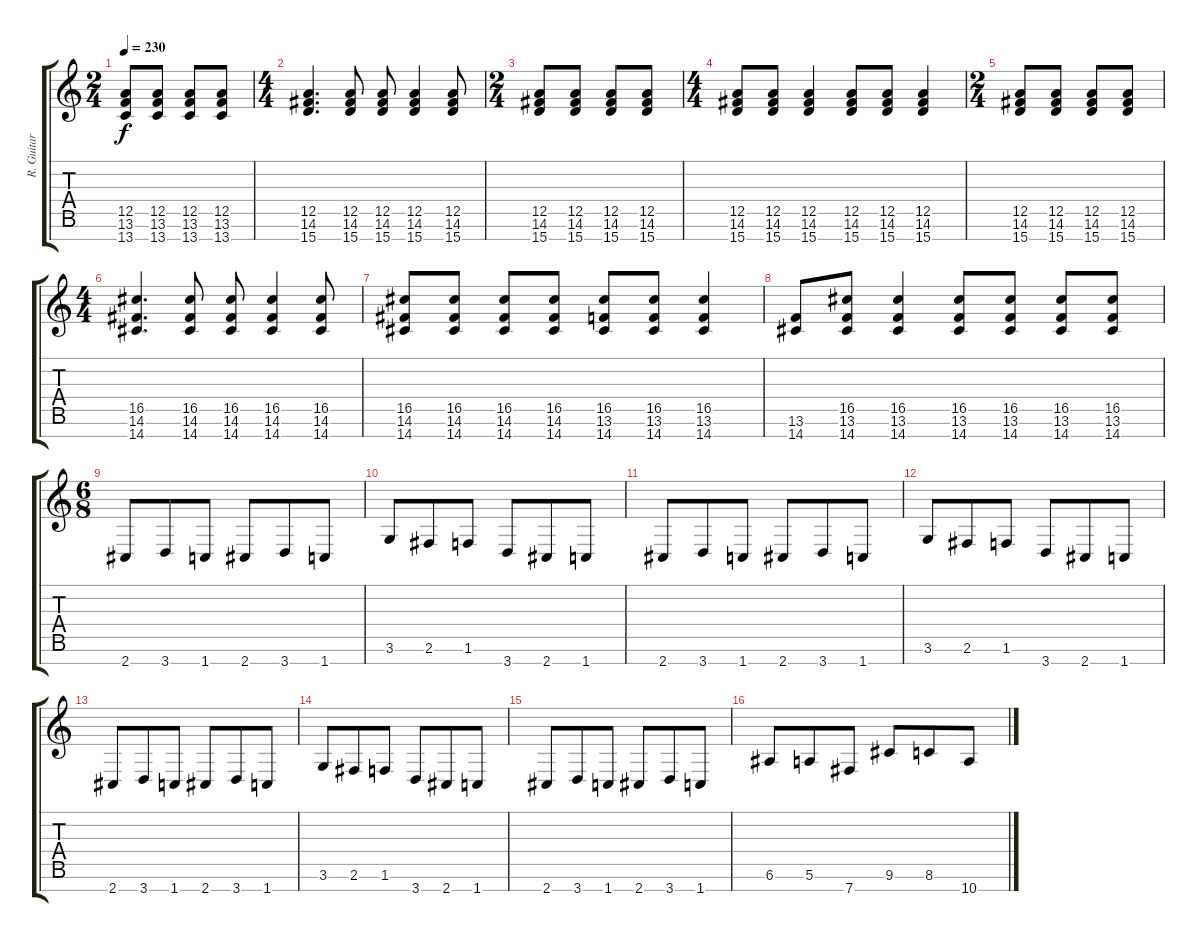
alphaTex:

\track ("R. Guitar 1" "R. Guitar ") {instrument distortionguitar}
\staff {score tabs}
\tuning (E4 B3 G3 D3 A2 E2 B1) {hide}
\ts (2 4)
\tempo 230
\clef g2
\ks c
(12.5 13.6 13.7).8{dy f} (12.5 13.6 13.7).8 (12.5 13.6 13.7).8 (12.5 13.6 13.7).8 |
\ts (4 4)
(12.5 14.6 15.7).4{d} (12.5 14.6 15.7).8 (12.5 14.6 15.7).8 (12.5 14.6 15.7).4 (12.5 14.6 15.7).8 |
\ts (2 4)
(12.5 14.6 15.7).8 (12.5 14.6 15.7).8 (12.5 14.6 15.7).8 (12.5 14.6 15.7).8 |
\ts (4 4)
(12.5 14.6 15.7).8 (12.5 14.6 15.7).8 (12.5 14.6 15.7).4 (12.5 14.6 15.7).8 (12.5 14.6 15.7).8 (12.5 14.6 15.7).4 |
\ts (2 4)
(12.5 14.6 15.7).8 (12.5 14.6 15.7).8 (12.5 14.6 15.7).8 (12.5 14.6 15.7).8 |
\ts (4 4)
(16.5 14.6 14.7).4{d} (16.5 14.6 14.7).8 (16.5 14.6 14.7).8 (16.5 14.6 14.7).4 (16.5 14.6 14.7).8 |
(16.5 14.6 14.7).8 (16.5 14.6 14.7).8 (16.5 14.6 14.7).8 (16.5 14.6 14.7).8 (16.5 13.6 14.7).8 (16.5 13.6 14.7).8 (16.5 13.6 14.7).4 |
(13.6 14.7).8 (16.5 13.6 14.7).8 (16.5 13.6 14.7).4 (16.5 13.6 14.7).8 (16.5 13.6 14.7).8 (16.5 13.6 14.7).8 (16.5 13.6 14.7).8 |
\ts (6 8)
2.7.8{balance 4} 3.7.8 1.7.8 2.7.8 3.7.8 1.7.8 |
3.6.8 2.6.8 1.6.8 3.7.8 2.7.8 1.7.8 |
2.7.8 3.7.8 1.7.8 2.7.8 3.7.8 1.7.8 |
3.6.8 2.6.8 1.6.8 3.7.8 2.7.8 1.7.8 |
2.7.8 3.7.8 1.7.8 2.7.8 3.7.8 1.7.8 |
3.6.8 2.6.8 1.6.8 3.7.8 2.7.8 1.7.8 |
2.7.8 3.7.8 1.7.8 2.7.8 3.7.8 1.7.8 |
6.6.8 5.6.8 7.7.8 9.6.8 8.6.8 10.7.8
